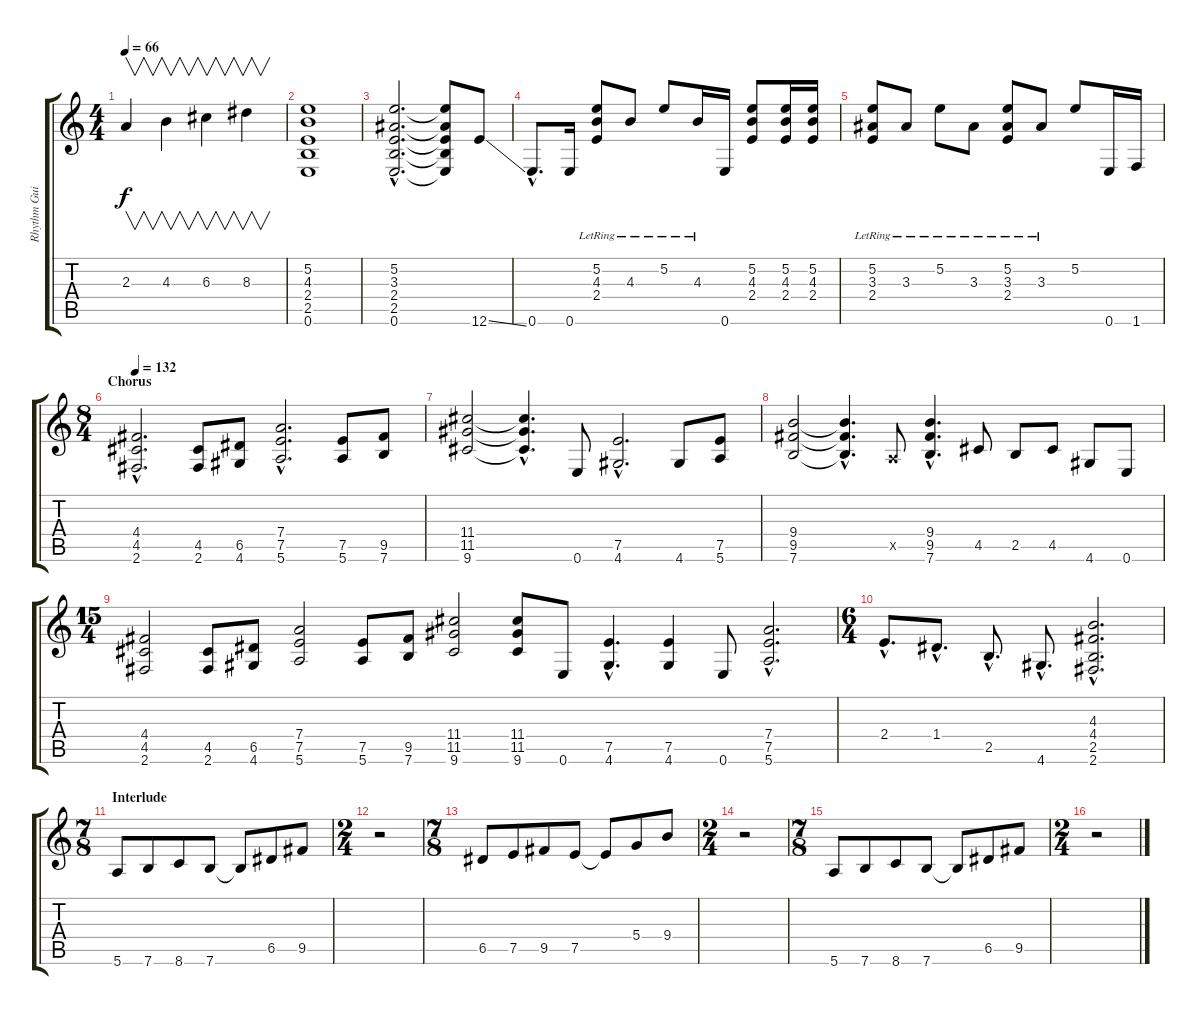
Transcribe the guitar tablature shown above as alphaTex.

\track ("Rhythm Guitar" "Rhythm Gui") {instrument distortionguitar}
\staff {score tabs}
\tuning (E4 B3 G3 D3 A2 E2) {hide}
\ts (4 4)
\tempo 66
\clef g2
\ks c
2.3.4{v dy f} 4.3.4{v} 6.3.4{v} 8.3.4{v} |
(5.2 4.3 2.4 2.5 0.6).1 |
(5.2{hac} 3.3{hac} 2.4{hac} 2.5{hac} 0.6{hac}).2{d} (5.2{t} 3.3{t} 2.4{t} 2.5{t} 0.6{t}).8 12.6{ss}.8 |
0.6{hac}.8{d} 0.6.16 (5.2{lr} 4.3{lr} 2.4{lr}).8 4.3{lr}.8 5.2{lr}.8 4.3{lr}.16 0.6.16 (5.2 4.3 2.4).8 (5.2 4.3 2.4).16 (5.2 4.3 2.4).16 |
(5.2{lr} 3.3{lr} 2.4{lr}).8 3.3{lr}.8 5.2{lr}.8 3.3{lr}.8 (5.2{lr} 3.3{lr} 2.4{lr}).8 3.3{lr}.8 5.2.8 0.6.16 1.6.16 |
\ts (8 4)
\section ("" "Chorus")
\tempo 132
(4.4{hac} 4.5{hac} 2.6{hac}).2{d} (4.5 2.6).8 (6.5 4.6).8 (7.4{hac} 7.5{hac} 5.6{hac}).2{d} (7.5 5.6).8 (9.5 7.6).8 |
(11.4 11.5 9.6).2 (11.4{hac t} 11.5{hac t} 9.6{hac t}).4{d} 0.6.8 (7.5{hac} 4.6{hac}).2{d} 4.6.8 (7.5 5.6).8 |
(9.4 9.5 7.6).2 (9.4{hac t} 9.5{hac t} 7.6{hac t}).4{d} 0.5{x}.8 (9.4{hac} 9.5{hac} 7.6{hac}).4{d} 4.5.8 2.5.8 4.5.8 4.6.8 0.6.8 |
\ts (15 4)
(4.4 4.5 2.6).2 (4.5 2.6).8 (6.5 4.6).8 (7.4 7.5 5.6).2 (7.5 5.6).8 (9.5 7.6).8 (11.4 11.5 9.6).2 (11.4 11.5 9.6).8 0.6.8 (7.5{hac} 4.6{hac}).4{d} (7.5 4.6).4 0.6.8 (7.4{hac} 7.5{hac} 5.6{hac}).2{d} |
\ts (6 4)
2.4{hac}.8{d} 1.4{hac}.8{d} 2.5{hac}.8{d} 4.6{hac}.8{d} (4.3{hac} 4.4{hac} 2.5{hac} 2.6{hac}).2{d} |
\ts (7 8)
\section ("" "Interlude")
5.6.8 7.6.8 8.6.8 7.6.8 7.6{t}.8 6.5.8 9.5.8 |
\ts (2 4)
r.2 |
\ts (7 8)
6.5.8 7.5.8 9.5.8 7.5.8 7.5{t}.8 5.4.8 9.4.8 |
\ts (2 4)
r.2 |
\ts (7 8)
5.6.8 7.6.8 8.6.8 7.6.8 7.6{t}.8 6.5.8 9.5.8 |
\ts (2 4)
r.2
